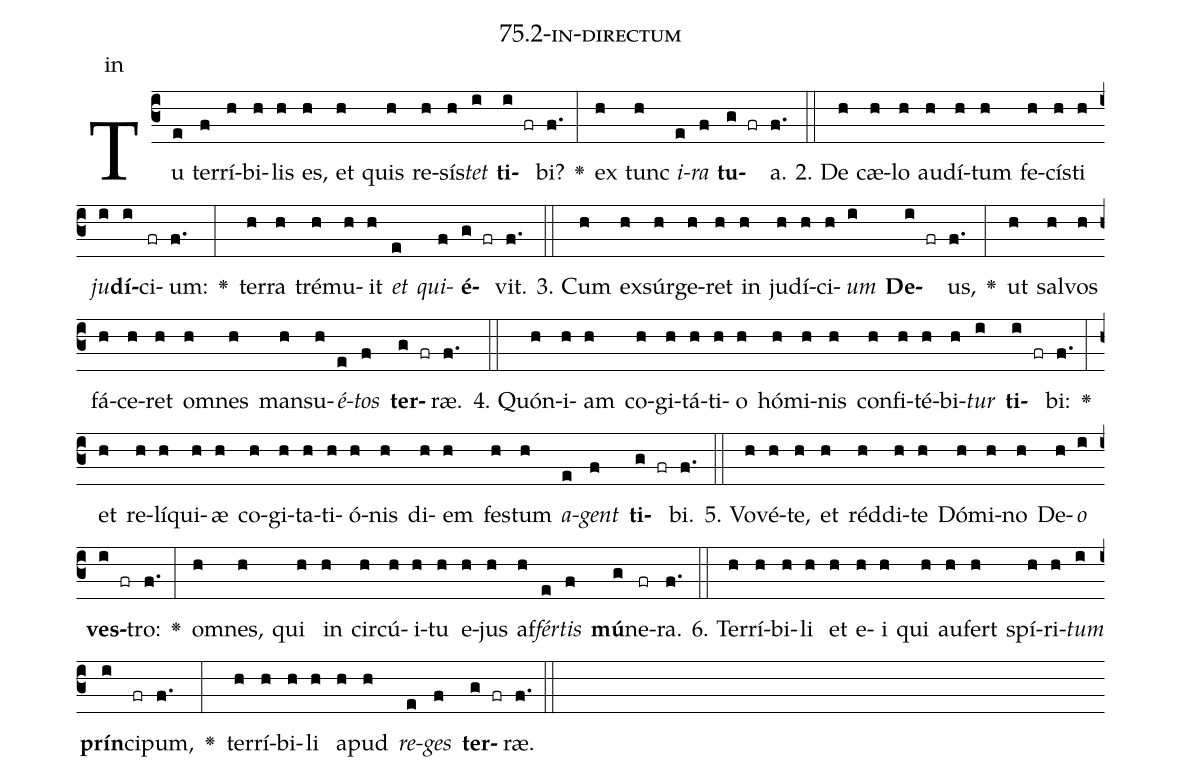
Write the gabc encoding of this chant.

name: 75.2-in-directum;
annotation: in;
%%
(c3)Tu(e) ter(f)rí(h)bi(h)lis(h) es,(h) et(h) quis(h) re(h)sís(h)<i>tet</i>(i) <b>ti</b>(i fr)bi?(f.) <v>\greheightstar</v>(:) ex(h) tunc(h) <i>i</i>(e)<i>ra</i>(f) <b>tu</b>(g fr)a.(f.) (::)
2. De(h) cæ(h)lo(h) au(h)dí(h)tum(h) fe(h)cís(h)ti(h) <i>ju</i>(i)<b>dí</b>(i)ci(fr)um:(f.) <v>\greheightstar</v>(:) ter(h)ra(h) tré(h)mu(h)it(h) <i>et</i>(e) <i>qui</i>(f)<b>é</b>(g fr)vit.(f.) (::)
3. Cum(h) ex(h)súr(h)ge(h)ret(h) in(h) ju(h)dí(h)ci(h)<i>um</i>(i) <b>De</b>(i fr)us,(f.) <v>\greheightstar</v>(:) ut(h) sal(h)vos(h) fá(h)ce(h)ret(h) om(h)nes(h) man(h)su(h)<i>é</i>(e)<i>tos</i>(f) <b>ter</b>(g fr)ræ.(f.) (::)
4. Quón(h)i(h)am(h) co(h)gi(h)tá(h)ti(h)o(h) hó(h)mi(h)nis(h) con(h)fi(h)té(h)bi(h)<i>tur</i>(i) <b>ti</b>(i fr)bi:(f.) <v>\greheightstar</v>(:) et(h) re(h)lí(h)qui(h)æ(h) co(h)gi(h)ta(h)ti(h)ó(h)nis(h) di(h)em(h) fes(h)tum(h) <i>a</i>(e)<i>gent</i>(f) <b>ti</b>(g fr)bi.(f.) (::)
5. Vo(h)vé(h)te,(h) et(h) réd(h)di(h)te(h) Dó(h)mi(h)no(h) De(h)<i>o</i>(i) <b>ves</b>(i fr)tro:(f.) <v>\greheightstar</v>(:) om(h)nes,(h) qui(h) in(h) cir(h)cú(h)i(h)tu(h) e(h)jus(h) af(h)<i>fér</i>(e)<i>tis</i>(f) <b>mú</b>(g)ne(fr)ra.(f.) (::)
6. Ter(h)rí(h)bi(h)li(h) et(h) e(h)i(h) qui(h) au(h)fert(h) spí(h)ri(h)<i>tum</i>(i) <b>prín</b>(i)ci(fr)pum,(f.) <v>\greheightstar</v>(:) ter(h)rí(h)bi(h)li(h) a(h)pud(h) <i>re</i>(e)<i>ges</i>(f) <b>ter</b>(g fr)ræ.(f.) (::)
